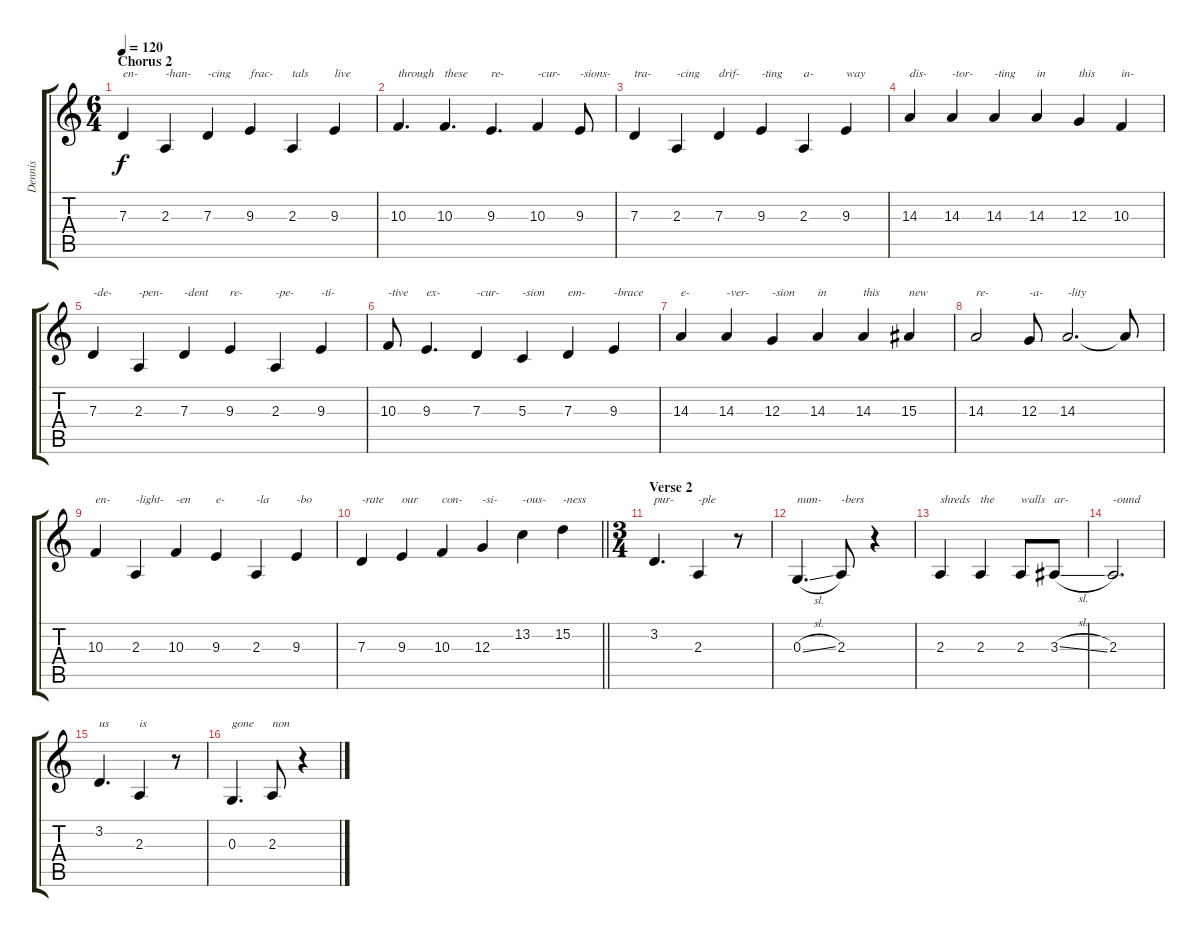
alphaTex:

\track ("Dennis" "Dennis") {solo instrument tenorsax}
\staff {score tabs}
\tuning (E4 B3 G3 D3 A2 E2) {hide}
\ts (6 4)
\section ("" "Chorus 2")
\tempo 120
\clef g2
\ks c
7.3.4{txt "en-" dy f} 2.3.4{txt "-han-"} 7.3.4{txt "-cing"} 9.3.4{txt "frac-"} 2.3.4{txt "tals"} 9.3.4{txt "live"} |
10.3.4{d txt "through"} 10.3.4{d txt "these"} 9.3.4{d txt "re-"} 10.3.4{txt "-cur-"} 9.3.8{txt "-sions-"} |
7.3.4{txt "tra-"} 2.3.4{txt "-cing"} 7.3.4{txt "drif-"} 9.3.4{txt "-ting"} 2.3.4{txt "a-"} 9.3.4{txt "way"} |
14.3.4{txt "dis-"} 14.3.4{txt "-tor-"} 14.3.4{txt "-ting"} 14.3.4{txt "in"} 12.3.4{txt "this"} 10.3.4{txt "in-"} |
7.3.4{txt "-de-"} 2.3.4{txt "-pen-"} 7.3.4{txt "-dent"} 9.3.4{txt "re-"} 2.3.4{txt "-pe-"} 9.3.4{txt "-ti-"} |
10.3.8{txt "-tive"} 9.3.4{d txt "ex-"} 7.3.4{txt "-cur-"} 5.3.4{txt "-sion"} 7.3.4{txt "em-"} 9.3.4{txt "-brace"} |
14.3.4{txt "e-"} 14.3.4{txt "-ver-"} 12.3.4{txt "-sion"} 14.3.4{txt "in"} 14.3.4{txt "this"} 15.3.4{txt "new"} |
14.3.2{txt "re-"} 12.3.8{txt "-a-"} 14.3.2{d txt "-lity"} 14.3{t}.8 |
10.3.4{txt "en-"} 2.3.4{txt "-light-"} 10.3.4{txt "-en"} 9.3.4{txt "e-"} 2.3.4{txt "-la"} 9.3.4{txt "-bo"} |
\barLineRight lightlight
7.3.4{txt "-rate"} 9.3.4{txt "our"} 10.3.4{txt "con-"} 12.3.4{txt "-si-"} 13.2.4{txt "-ous-"} 15.2.4{txt "-ness"} |
\ts (3 4)
\section ("" "Verse 2")
3.2.4{d txt "pur-"} 2.3.4{txt "-ple"} r.8 |
0.3{sl}.4{d txt "num-"} 2.3.8{txt "-bers"} r.4 |
2.3.4{txt "shreds"} 2.3.4{txt "the"} 2.3.8{txt "walls"} 3.3{sl}.8{txt "ar-"} |
2.3.2{d txt "-ound"} |
3.2.4{d txt "us"} 2.3.4{txt "is"} r.8 |
0.3.4{d txt "gone"} 2.3.8{txt "non"} r.4
